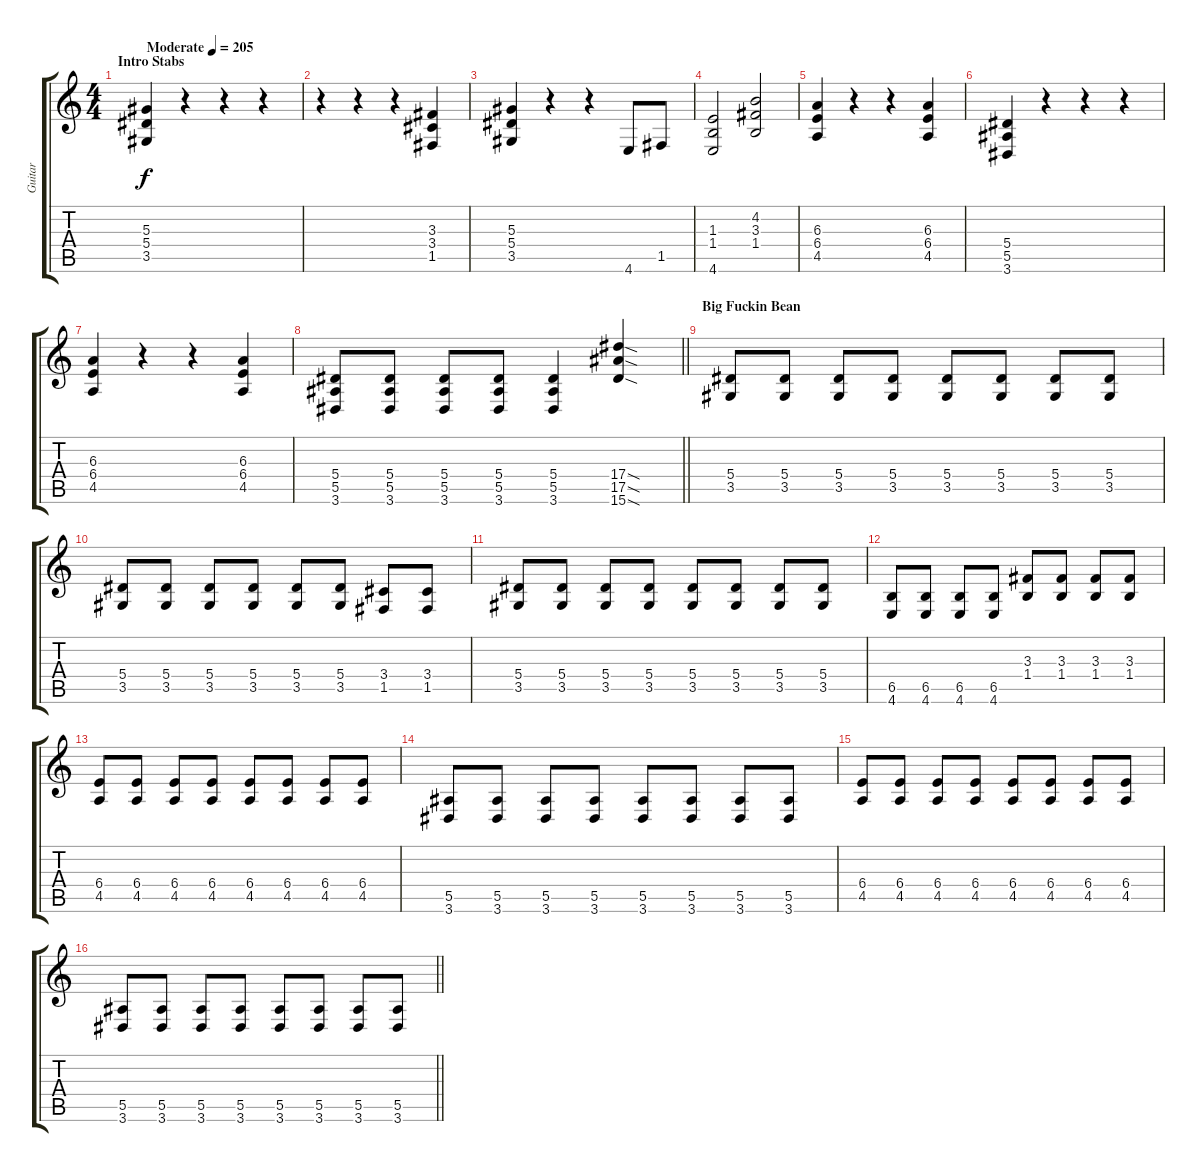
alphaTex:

\track ("Guitar" "Guitar") {instrument distortionguitar}
\staff {score tabs}
\tuning (C4 G3 Eb3 Bb2 F2 C2) {hide}
\ts (4 4)
\section ("" "Intro Stabs")
\tempo (205 "Moderate")
\clef g2
\ks c
(5.3 5.4 3.5).4{dy f instrument distortionguitar} r.4 r.4 r.4 |
r.4 r.4 r.4 (3.3 3.4 1.5).4 |
(5.3 5.4 3.5).4 r.4 r.4 4.6.8 1.5.8 |
(1.3 1.4 4.6).2 (4.2 3.3 1.4).2 |
(6.3 6.4 4.5).4 r.4 r.4 (6.3 6.4 4.5).4 |
(5.4 5.5 3.6).4 r.4 r.4 r.4 |
(6.3 6.4 4.5).4 r.4 r.4 (6.3 6.4 4.5).4 |
\barLineRight lightlight
(5.4 5.5 3.6).8 (5.4 5.5 3.6).8 (5.4 5.5 3.6).8 (5.4 5.5 3.6).8 (5.4 5.5 3.6).4 (17.4{sod} 17.5{sod} 15.6{sod}).4 |
\section ("" "Big Fuckin Bean")
(5.4 3.5).8 (5.4 3.5).8 (5.4 3.5).8 (5.4 3.5).8 (5.4 3.5).8 (5.4 3.5).8 (5.4 3.5).8 (5.4 3.5).8 |
(5.4 3.5).8 (5.4 3.5).8 (5.4 3.5).8 (5.4 3.5).8 (5.4 3.5).8 (5.4 3.5).8 (3.4 1.5).8 (3.4 1.5).8 |
(5.4 3.5).8 (5.4 3.5).8 (5.4 3.5).8 (5.4 3.5).8 (5.4 3.5).8 (5.4 3.5).8 (5.4 3.5).8 (5.4 3.5).8 |
(6.5 4.6).8 (6.5 4.6).8 (6.5 4.6).8 (6.5 4.6).8 (3.3 1.4).8 (3.3 1.4).8 (3.3 1.4).8 (3.3 1.4).8 |
(6.4 4.5).8 (6.4 4.5).8 (6.4 4.5).8 (6.4 4.5).8 (6.4 4.5).8 (6.4 4.5).8 (6.4 4.5).8 (6.4 4.5).8 |
(5.5 3.6).8 (5.5 3.6).8 (5.5 3.6).8 (5.5 3.6).8 (5.5 3.6).8 (5.5 3.6).8 (5.5 3.6).8 (5.5 3.6).8 |
(6.4 4.5).8 (6.4 4.5).8 (6.4 4.5).8 (6.4 4.5).8 (6.4 4.5).8 (6.4 4.5).8 (6.4 4.5).8 (6.4 4.5).8 |
\barLineRight lightlight
(5.5 3.6).8 (5.5 3.6).8 (5.5 3.6).8 (5.5 3.6).8 (5.5 3.6).8 (5.5 3.6).8 (5.5 3.6).8 (5.5 3.6).8
